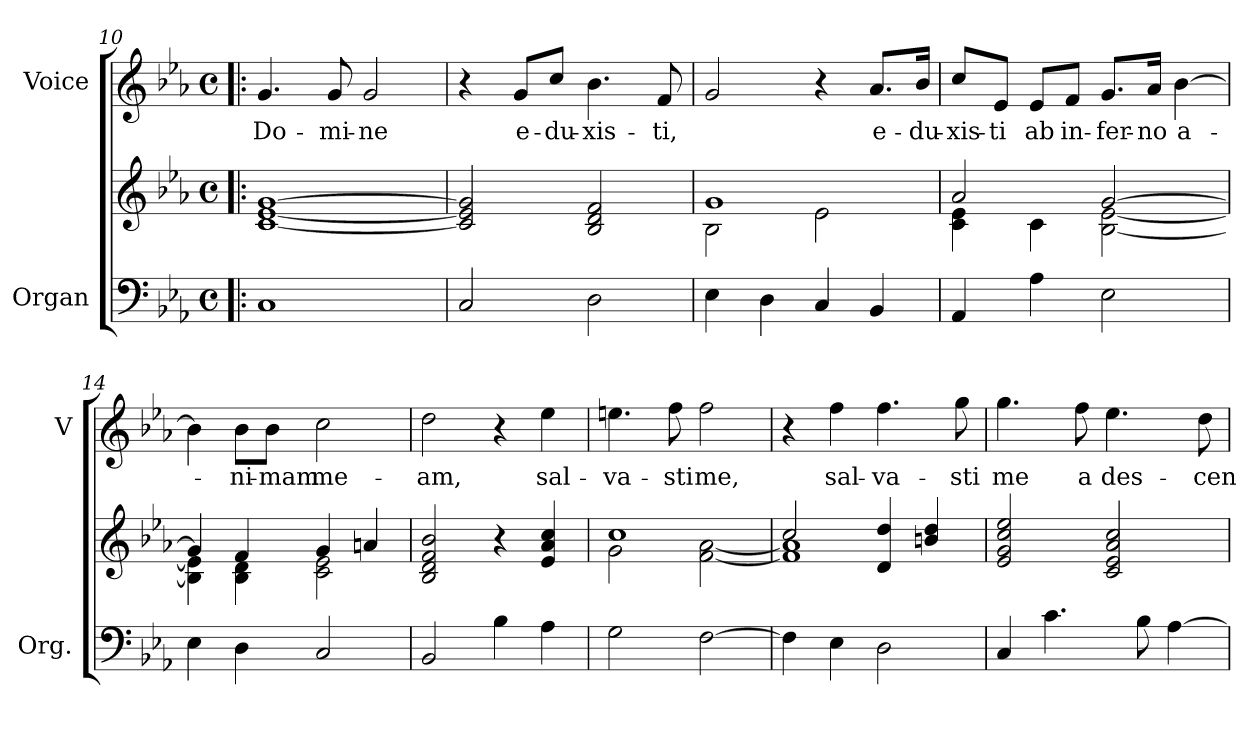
**kern	**kern	**kern	**text
*part2	*part2	*part1	*part1
*staff3	*staff2	*staff1	*staff1
*I"Organ	*	*I"Voice	*
*I'Org.	*	*I'V	*
*clefF4	*clefG2	*clefG2	*
*k[b-e-a-]	*k[b-e-a-]	*k[b-e-a-]	*
*E-:	*E-:	*E-:	*
*M4/4	*M4/4	*M4/4	*
*met(c)	*met(c)	*met(c)	*
=10!|:	=10!|:	=10!|:	=10!|:
!	!	!	!LO:LY:b
1C	[1c [1e- [1g	4.g/	Do-
!	!	!	!LO:LY:b
.	.	8g/	-mi-
!	!	!	!LO:LY:b
.	.	2g/	-ne
!!LO:LB:g=z
=11	=11	=11	=11
2C/	2c/] 2e-/] 2g/]	4r	.
!	!	!	!LO:LY:b
.	.	8g/L	e-
!	!	!	!LO:LY:b
.	.	8cc/J	-du-
!	!	!	!LO:LY:b
2D\	2B-/ 2d/ 2f/	4.b-\	-xis-
!	!	!	!LO:LY:b
.	.	8f/	-ti,
=12	=12	=12	=12
*	*^	*	*
4E-\	1g	2B-\	2g/	.
4D\	.	.	.	.
4C/	.	2e-\	4r	.
!	!	!	!	!LO:LY:b
4BB-/	.	.	8.a-/L	e-
!	!	!	!	!LO:LY:b
.	.	.	16b-/Jk	-du-
=13	=13	=13	=13	=13
!	!	!	!	!LO:LY:b
4AA-/	2a-/	4c\ 4e-\	8cc/L	-xis-
!	!	!	!	!LO:LY:b
.	.	.	8e-/J	-ti
!	!	!	!	!LO:LY:b
4A-\	.	4c\	8e-/L	ab
!	!	!	!	!LO:LY:b
.	.	.	8f/J	in-
!	!	!	!	!LO:LY:b
2E-\	[>2g/	[<2B-\ [<2e-\	8.g/L	-fer-
!	!	!	!	!LO:LY:b
.	.	.	16a-/Jk	-no
!	!	!	!	!LO:LY:b
.	.	.	[4b-\	a-
=14	=14	=14	=14	=14
4E-\	4g/]	4B-\] 4e-\]	4b-\]	.
!	!	!	!	!LO:LY:b
4D\	4f/	4B-\ 4d\	8b-\L	-ni-
!	!	!	!	!LO:LY:b
.	.	.	8b-\J	-mam
!	!	!	!	!LO:LY:b
2C/	4g/	2c\ 2e-\	2cc\	me-
.	4an/	.	.	.
*	*v	*v	*	*
=15	=15	=15	=15
!	!	!	!LO:LY:b
2BB-/	2B-/ 2d/ 2f/ 2b-/	2dd\	-am,
4B-\	4r	4r	.
!	!	!	!LO:LY:b
4A-\	4e-/ 4a-/ 4cc/	4ee-\	sal-
!!LO:PB:g=z
=16	=16	=16	=16
*	*^	*	*
!	!	!	!	!LO:LY:b
2G\	1cc	2g\	4.een\	-va-
!	!	!	!	!LO:LY:b
.	.	.	8ff\	-sti
!	!	!	!	!LO:LY:b
[2F\	.	[<2f\ [<2a-\	2ff\	me,
=17	=17	=17	=17	=17
4F\]	2cc/	1f] 1a-]	4r	.
!	!	!	!	!LO:LY:b
4E-\	.	.	4ff\	sal-
!	!	!	!	!LO:LY:b
2D\	4d/ 4dd/	.	4.ff\	-va-
.	4bn/ 4dd/	.	.	.
!	!	!	!	!LO:LY:b
.	.	.	8gg\	-sti
*	*v	*v	*	*
=18	=18	=18	=18
!	!	!	!LO:LY:b
4C/	2e-/ 2g/ 2cc/ 2ee-/	4.gg\	me
4.c\	.	.	.
!	!	!	!LO:LY:b
.	.	8ff\	a
!	!	!	!LO:LY:b
.	2c/ 2e-/ 2a-/ 2cc/	4.ee-\	des-
8B-\	.	.	.
[4A-\	.	.	.
!	!	!	!LO:LY:b
.	.	8dd\	-cen-
=	=	=	=
*-	*-	*-	*-
